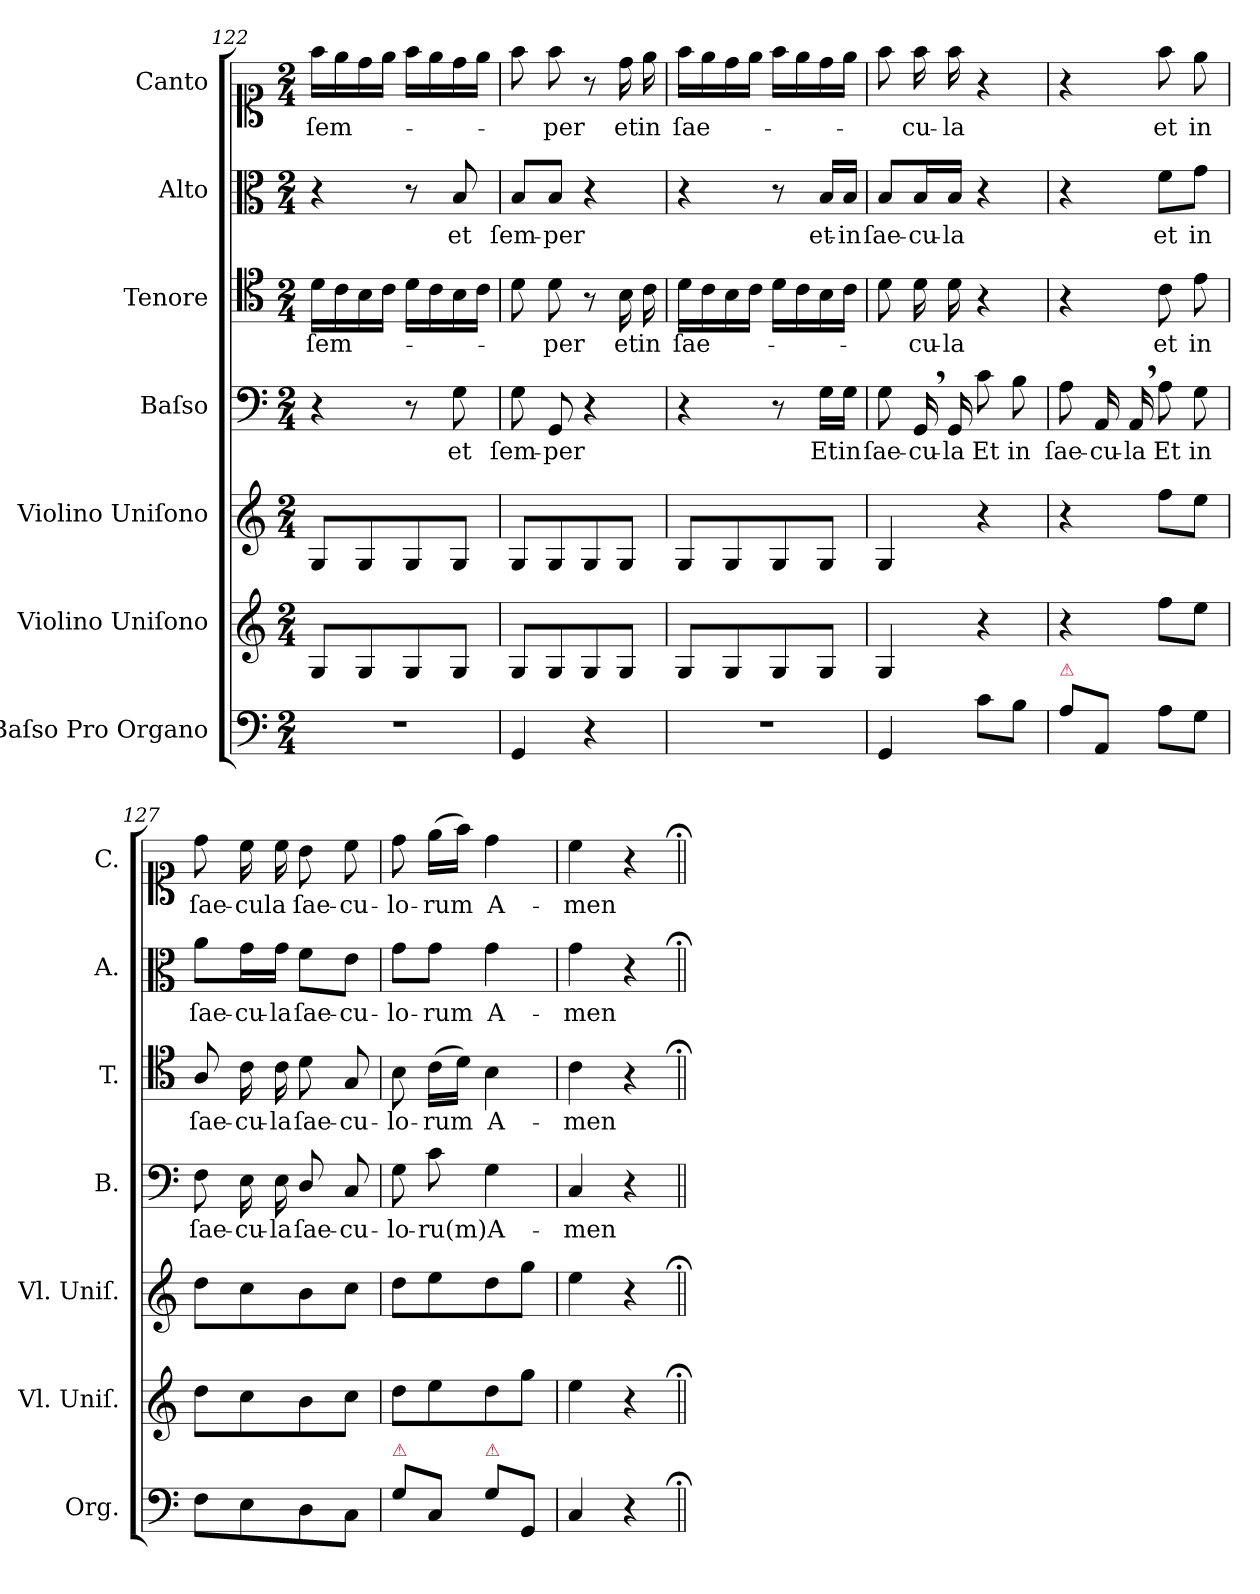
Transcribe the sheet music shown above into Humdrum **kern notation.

**kern	**kern	**kern	**kern	**text	**kern	**text	**kern	**text	**kern	**text
*part7	*part6	*part5	*part4	*part4	*part3	*part3	*part2	*part2	*part1	*part1
*staff7	*staff6	*staff5	*staff4	*staff4	*staff3	*staff3	*staff2	*staff2	*staff1	*staff1
*I"Baſso Pro Organo	*I"Violino Uniſono	*I"Violino Uniſono	*I"Baſso	*	*I"Tenore	*	*I"Alto	*	*I"Canto	*
*I'Org.	*I'Vl. Uniſ.	*I'Vl. Uniſ.	*I'B.	*	*I'T.	*	*I'A.	*	*I'C.	*
*clefF4	*clefG2	*clefG2	*clefF4	*	*clefC4	*	*clefC3	*	*clefC1	*
*k[]	*k[]	*k[]	*k[]	*	*k[]	*	*k[]	*	*k[]	*
*M2/4	*M2/4	*M2/4	*M2/4	*	*M2/4	*	*M2/4	*	*M2/4	*
=122	=122	=122	=122	=122	=122	=122	=122	=122	=122	=122
2r	8G/L	8G/L	4r	.	16d\LL	ſem-	4r	.	16ff\LL	ſem-
.	.	.	.	.	16c\	.	.	.	16ee\	.
.	8G/	8G/	.	.	16B\	.	.	.	16dd\	.
.	.	.	.	.	16c\JJ	.	.	.	16ee\JJ	.
.	8G/	8G/	8r	.	16d\LL	.	8r	.	16ff\LL	.
.	.	.	.	.	16c\	.	.	.	16ee\	.
.	8G/J	8G/J	8G\	et	16B\	.	8B/	et	16dd\	.
.	.	.	.	.	16c\JJ	.	.	.	16ee\JJ	.
=123	=123	=123	=123	=123	=123	=123	=123	=123	=123	=123
4GG/	8G/L	8G/L	8G\	ſem-	8d\	.	8B/L	ſem-	8ff\	.
.	8G/	8G/	8GG/	-per	8d\	-per	8B/J	-per	8ff\	-per
4r	8G/	8G/	4r	.	8r	.	4r	.	8r	.
.	8G/J	8G/J	.	.	16B\	et	.	.	16dd\	et
.	.	.	.	.	16c\	in	.	.	16ee\	in
=124	=124	=124	=124	=124	=124	=124	=124	=124	=124	=124
2r	8G/L	8G/L	4r	.	16d\LL	ſae-	4r	.	16ff\LL	ſae-
.	.	.	.	.	16c\	.	.	.	16ee\	.
.	8G/	8G/	.	.	16B\	.	.	.	16dd\	.
.	.	.	.	.	16c\JJ	.	.	.	16ee\JJ	.
.	8G/	8G/	8r	.	16d\LL	.	8r	.	16ff\LL	.
.	.	.	.	.	16c\	.	.	.	16ee\	.
.	8G/J	8G/J	16G\LL	Et	16B\	.	16B/LL	et-	16dd\	.
.	.	.	16G\JJ	in	16c\JJ	.	16B/JJ	-in	16ee\JJ	.
=125	=125	=125	=125	=125	=125	=125	=125	=125	=125	=125
4GG/	4G/	4G/	8G\	ſae-	8d\	.	8B/L	ſae-	8ff\	.
.	.	.	16GG,/	-cu-	16d\	-cu-	16B/L	-cu-	16ff\	-cu-
.	.	.	16GG/	-la	16d\	-la	16B/JJ	-la	16ff\	-la
8c\L	4r	4r	8c\	Et	4r	.	4r	.	4r	.
8B\J	.	.	8B\	in	.	.	.	.	.	.
=126	=126	=126	=126	=126	=126	=126	=126	=126	=126	=126
!LO:TX:a:color=crimson:t=⚠	!	!	!	!	!	!	!	!	!	!
8A\L	4r	4r	8A\	ſae-	4r	.	4r	.	4r	.
8AA/J	.	.	16AA/	-cu-	.	.	.	.	.	.
.	.	.	16AA,/	-la	.	.	.	.	.	.
8A\L	8ff\L	8ff\L	8A\	Et	8c\	et	8f\L	et	8ff\	et
8G\J	8ee\J	8ee\J	8G\	in	8e\	in	8g\J	in	8ee\	in
=127	=127	=127	=127	=127	=127	=127	=127	=127	=127	=127
8F\L	8dd\L	8dd\L	8F\	ſae-	8A/	ſae-	8a\L	ſae-	8dd\	ſae-
8E\	8cc\	8cc\	16E\	-cu-	16c\	-cu-	16g\L	-cu-	16cc\	-cula
.	.	.	16E\	-la	16c\	-la	16g\JJ	-la	16cc\	.
8D\	8b\	8b\	8D/	ſae-	8d\	ſae-	8f\L	ſae-	8b\	ſae-
8C\J	8cc\J	8cc\J	8C/	-cu-	8G/	-cu-	8e\J	-cu-	8cc\	-cu-
=128	=128	=128	=128	=128	=128	=128	=128	=128	=128	=128
!LO:TX:a:color=crimson:t=⚠	!	!	!	!	!	!	!	!	!	!
8G\L	8dd\L	8dd\L	8G\	-lo-	8B\	-lo-	8g\L	-lo-	8dd\	-lo-
8C/J	8ee\	8ee\	8c\	-ru(m)	(>16c\LL	-rum	8g\J	-rum	(>16ee\LL	-rum
.	.	.	.	.	16d\JJ)	.	.	.	16ff\JJ)	.
!LO:TX:a:color=crimson:t=⚠	!	!	!	!	!	!	!	!	!	!
8G\L	8dd\	8dd\	4G\	A-	4B\	A-	4g\	A-	4dd\	A-
8GG/J	8gg\J	8gg\J	.	.	.	.	.	.	.	.
=129	=129	=129	=129	=129	=129	=129	=129	=129	=129	=129
4C/	4ee\	4ee\	4C/	-men	4c\	-men	4g\	-men	4cc\	-men
4r	4r	4r	4r	.	4r	.	4r	.	4r	.
=||;	=||;	=||;	=||	=||;	=||;	=||;	=||;	=||;	=||;	=||;
*-	*-	*-	*-	*-	*-	*-	*-	*-	*-	*-
